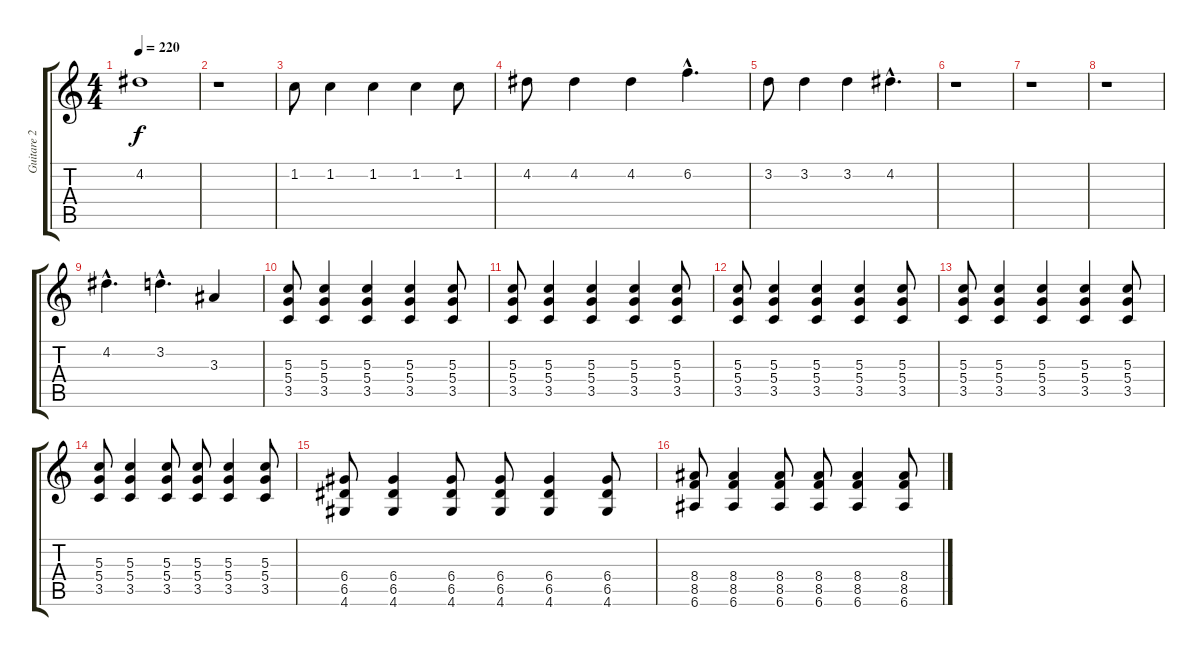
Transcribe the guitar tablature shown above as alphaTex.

\track ("Guitare 2" "Guitare 2") {instrument distortionguitar}
\staff {score tabs}
\tuning (E4 B3 G3 D3 A2 E2) {hide}
\ts (4 4)
\tempo 220
\clef g2
\ks c
4.2{t}.1{dy f} |
r.1 |
1.2.8 1.2.4 1.2.4 1.2.4 1.2.8 |
4.2.8 4.2.4 4.2.4 6.2{hac}.4{d} |
3.2.8 3.2.4 3.2.4 4.2{hac}.4{d} |
r.1 |
r.1 |
r.1 |
4.2{hac}.4{d} 3.2{hac}.4{d} 3.3.4 |
(5.3 5.4 3.5).8 (5.3 5.4 3.5).4 (5.3 5.4 3.5).4 (5.3 5.4 3.5).4 (5.3 5.4 3.5).8 |
(5.3 5.4 3.5).8 (5.3 5.4 3.5).4 (5.3 5.4 3.5).4 (5.3 5.4 3.5).4 (5.3 5.4 3.5).8 |
(5.3 5.4 3.5).8 (5.3 5.4 3.5).4 (5.3 5.4 3.5).4 (5.3 5.4 3.5).4 (5.3 5.4 3.5).8 |
(5.3 5.4 3.5).8 (5.3 5.4 3.5).4 (5.3 5.4 3.5).4 (5.3 5.4 3.5).4 (5.3 5.4 3.5).8 |
(5.3 5.4 3.5).8 (5.3 5.4 3.5).4 (5.3 5.4 3.5).8 (5.3 5.4 3.5).8 (5.3 5.4 3.5).4 (5.3 5.4 3.5).8 |
(6.4 6.5 4.6).8 (6.4 6.5 4.6).4 (6.4 6.5 4.6).8 (6.4 6.5 4.6).8 (6.4 6.5 4.6).4 (6.4 6.5 4.6).8 |
(8.4 8.5 6.6).8 (8.4 8.5 6.6).4 (8.4 8.5 6.6).8 (8.4 8.5 6.6).8 (8.4 8.5 6.6).4 (8.4 8.5 6.6).8
